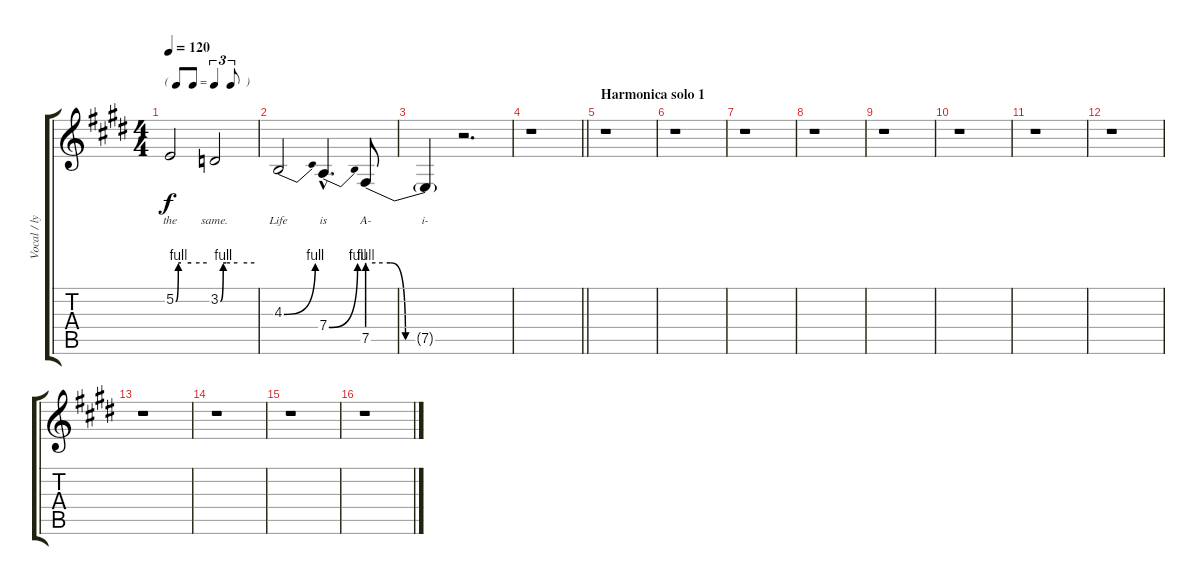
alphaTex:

\track ("Vocal / lyrics" "Vocal / ly") {instrument shakuhachi}
\staff {score tabs}
\tuning (E4 B3 G3 D3 A2 E2) {hide}
\ts (4 4)
\tf triplet8th
\tempo 120
\clef g2
\ks e
5.2{be (custom 0 0 5 4 10 4 30 4 60 4)}.2{lyrics (0 "the") lyrics (1 "") lyrics (2 "") lyrics (3 "") lyrics (4 "") dy f} 3.2{be (custom 0 0 5 4 10 4 30 4 60 4)}.2{lyrics (0 "same.") lyrics (1 "") lyrics (2 "") lyrics (3 "") lyrics (4 "")} |
4.3{be (bend 0 0 60 4)}.2{lyrics (0 "Life") lyrics (1 "") lyrics (2 "") lyrics (3 "") lyrics (4 "")} 7.4{be (bend 0 0 60 4) hac}.4{d lyrics (0 "is") lyrics (1 "") lyrics (2 "") lyrics (3 "") lyrics (4 "")} 7.5{be (custom 0 4 10 4 15 4 25 0 40 0 60 0)}.8{lyrics (0 "A-") lyrics (1 "") lyrics (2 "") lyrics (3 "") lyrics (4 "")} |
7.5{t}.4{lyrics (0 "i-") lyrics (1 "") lyrics (2 "") lyrics (3 "") lyrics (4 "")} r.2{d} |
\barLineRight lightlight
r.1 |
\section ("" "Harmonica solo 1")
r.1 |
r.1 |
r.1 |
r.1 |
r.1 |
r.1 |
r.1 |
r.1 |
r.1 |
r.1 |
r.1 |
r.1
